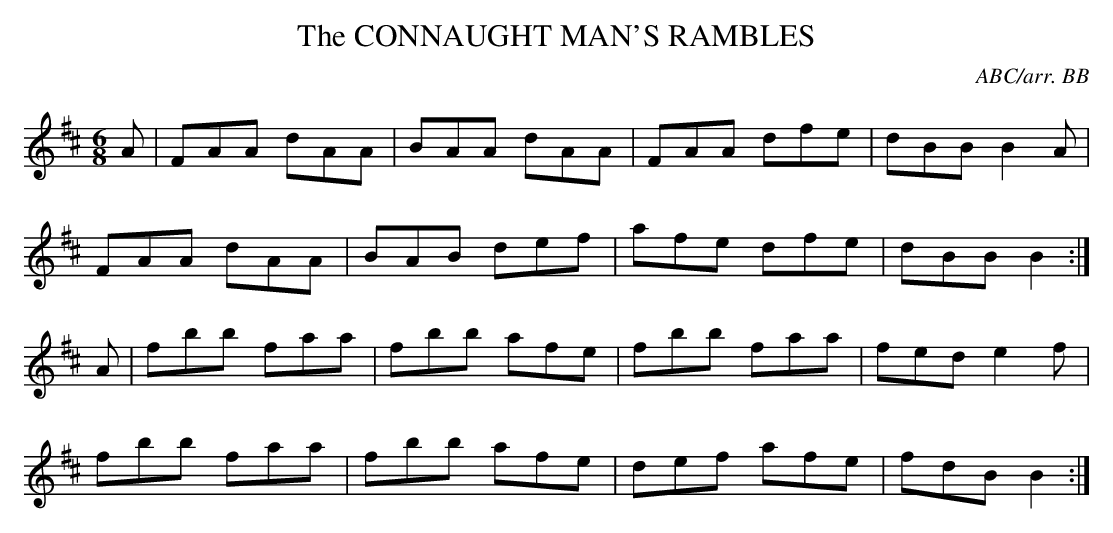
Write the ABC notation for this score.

X:1
T:CONNAUGHT MAN'S RAMBLES, The
C:ABC/arr. BB
L:1/8
M:6/8
K:Bm
A|FAA dAA|BAA dAA|FAA dfe|dBB B2A|
FAA dAA|BAB def|afe dfe|dBB B2:|
A|fbb faa|fbb afe|fbb faa|fed e2f|
fbb faa|fbb afe|def afe|fdB B2:|
